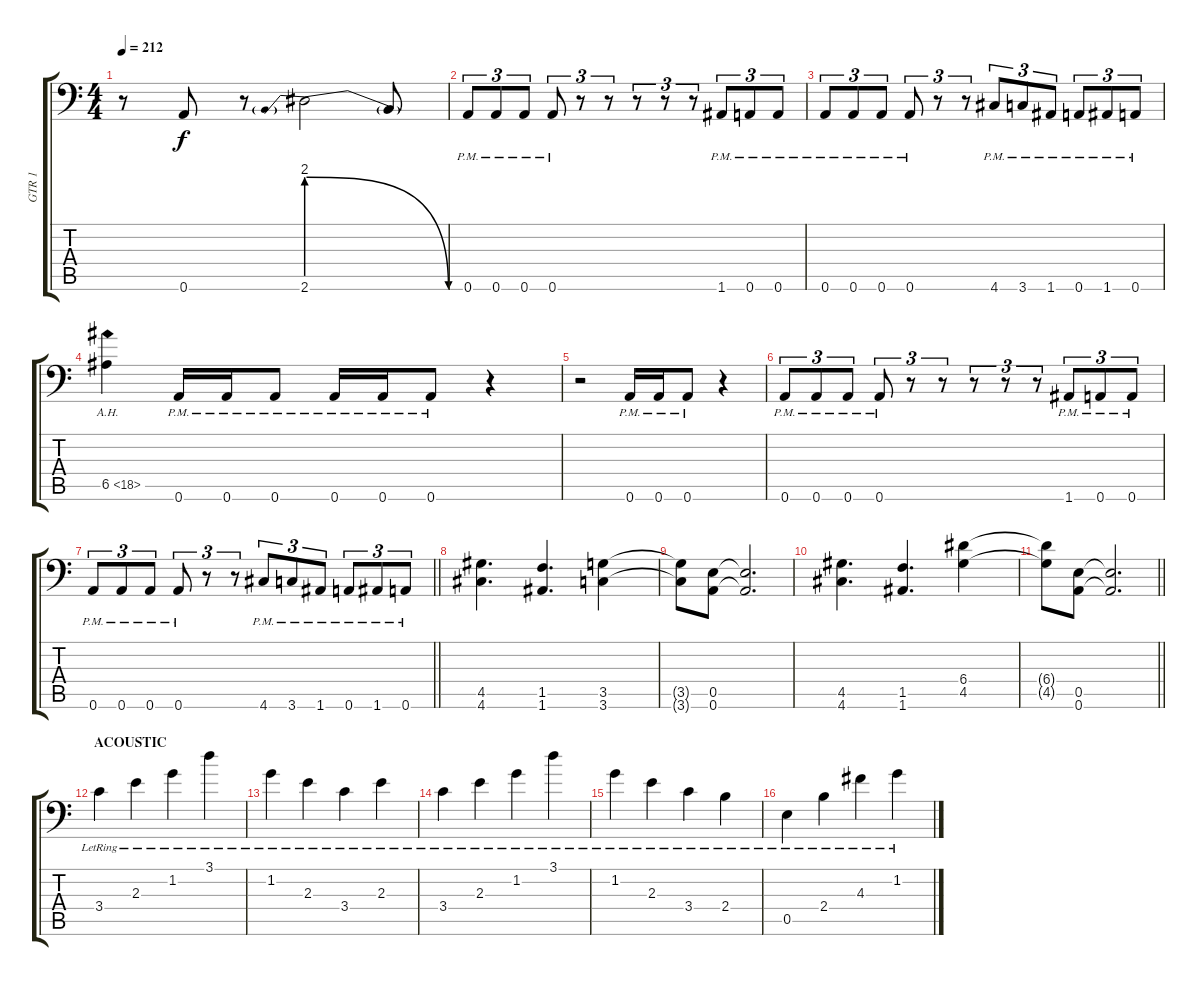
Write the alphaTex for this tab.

\track ("GTR 1" "GTR 1") {instrument distortionguitar}
\staff {score tabs}
\tuning (B3 Gb3 D3 A2 E2 A1) {hide}
\ts (4 4)
\tempo 212
\clef f4
\ks c
r.8{dy f} 0.6.8 r.8 2.6{be (prebendrelease 0 8 60 0)}.2 2.6{t}.8 |
0.6{pm}.8{tu (3 2)} 0.6{pm}.8{tu (3 2)} 0.6{pm}.8{tu (3 2)} 0.6{pm}.8{tu (3 2)} r.8{tu (3 2)} r.8{tu (3 2)} r.8{tu (3 2)} r.8{tu (3 2)} r.8{tu (3 2)} 1.6{pm}.8{tu (3 2)} 0.6{pm}.8{tu (3 2)} 0.6{pm}.8{tu (3 2)} |
0.6{pm}.8{tu (3 2)} 0.6{pm}.8{tu (3 2)} 0.6{pm}.8{tu (3 2)} 0.6{pm}.8{tu (3 2)} r.8{tu (3 2)} r.8{tu (3 2)} 4.6{pm}.8{tu (3 2)} 3.6{pm}.8{tu (3 2)} 1.6{pm}.8{tu (3 2)} 0.6{pm}.8{tu (3 2)} 1.6{pm}.8{tu (3 2)} 0.6{pm}.8{tu (3 2)} |
6.5{ah 12}.4 0.6{pm}.16 0.6{pm}.16 0.6{pm}.8 0.6{pm}.16 0.6{pm}.16 0.6{pm}.8 r.4 |
r.2 0.6{pm}.16 0.6{pm}.16 0.6{pm}.8 r.4 |
0.6{pm}.8{tu (3 2)} 0.6{pm}.8{tu (3 2)} 0.6{pm}.8{tu (3 2)} 0.6{pm}.8{tu (3 2)} r.8{tu (3 2)} r.8{tu (3 2)} r.8{tu (3 2)} r.8{tu (3 2)} r.8{tu (3 2)} 1.6{pm}.8{tu (3 2)} 0.6{pm}.8{tu (3 2)} 0.6{pm}.8{tu (3 2)} |
\barLineRight lightlight
0.6{pm}.8{tu (3 2)} 0.6{pm}.8{tu (3 2)} 0.6{pm}.8{tu (3 2)} 0.6{pm}.8{tu (3 2)} r.8{tu (3 2)} r.8{tu (3 2)} 4.6{pm}.8{tu (3 2)} 3.6{pm}.8{tu (3 2)} 1.6{pm}.8{tu (3 2)} 0.6{pm}.8{tu (3 2)} 1.6{pm}.8{tu (3 2)} 0.6{pm}.8{tu (3 2)} |
(4.5 4.6).4{d} (1.5 1.6).4{d} (3.5 3.6).4 |
(3.5{t} 3.6{t}).8 (0.5 0.6).8 (0.5{t} 0.6{t}).2{d} |
(4.5 4.6).4{d} (1.5 1.6).4{d} (6.4 4.5).4 |
\barLineRight lightlight
(6.4{t} 4.5{t}).8 (0.5 0.6).8 (0.5{t} 0.6{t}).2{d} |
\section ("" "ACOUSTIC")
3.4{lr}.4{volume 12 balance 4 instrument electricguitarclean} 2.3{lr}.4 1.2{lr}.4 3.1{lr}.4 |
1.2{lr}.4 2.3{lr}.4 3.4{lr}.4 2.3{lr}.4 |
3.4{lr}.4 2.3{lr}.4 1.2{lr}.4 3.1{lr}.4 |
1.2{lr}.4 2.3{lr}.4 3.4{lr}.4 2.4{lr}.4 |
0.5{lr}.4 2.4{lr}.4 4.3{lr}.4 1.2{lr}.4
